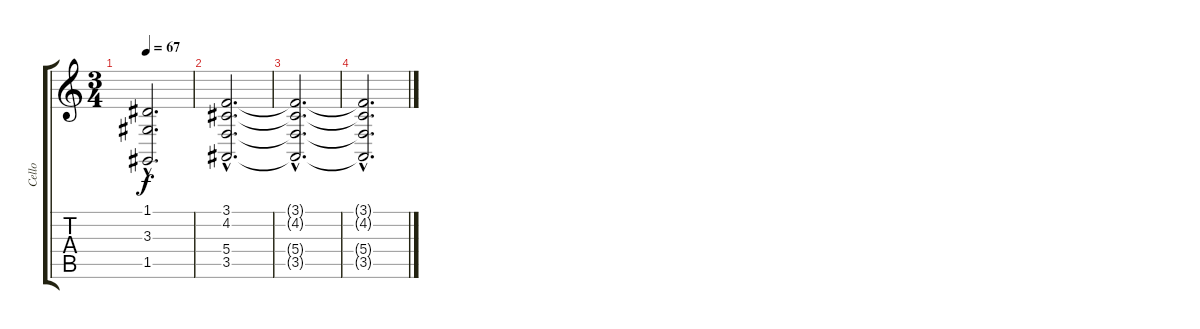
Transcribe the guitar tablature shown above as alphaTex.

\track ("Cello" "Cello") {instrument cello}
\staff {score tabs}
\tuning (D4 A3 F3 C3 G2 D2) {hide}
\ts (3 4)
\tempo 67
\clef g2
\ks c
(1.1{hac} 3.3{hac} 1.5{hac}).2{d dy f} |
(3.1{hac} 4.2{hac} 5.4{hac} 3.5{hac}).2{d} |
(3.1{hac t} 4.2{hac t} 5.4{hac t} 3.5{hac t}).2{d} |
(3.1{hac t} 4.2{hac t} 5.4{hac t} 3.5{hac t}).2{d}
